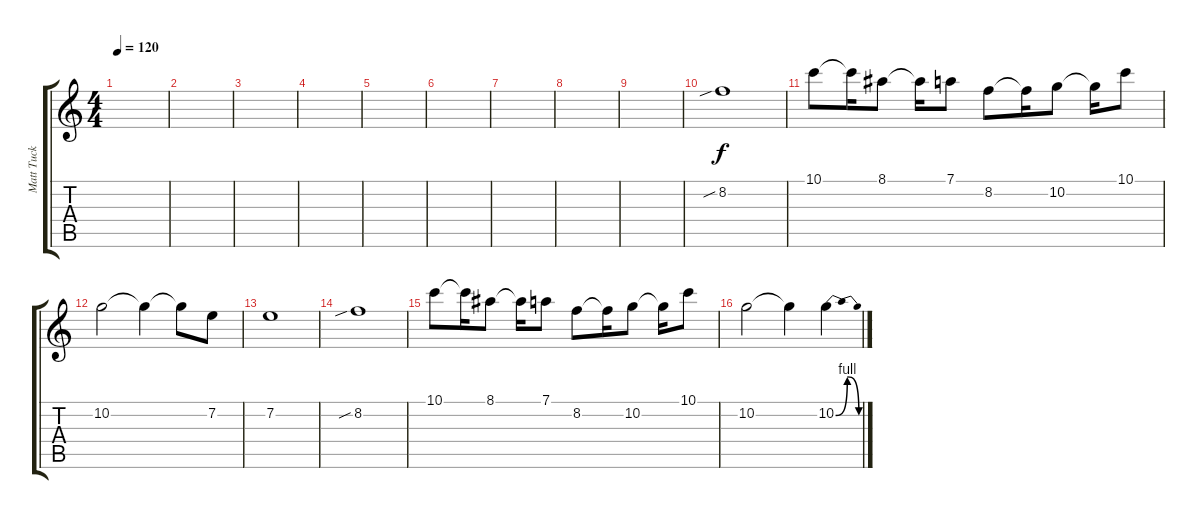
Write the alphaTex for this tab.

\track ("Matt Tuck" "Matt Tuck") {instrument distortionguitar}
\staff {score tabs}
\tuning (D4 A3 F3 C3 G2 D2) {hide}
\ts (4 4)
\tempo 120
\clef g2
\ks c
|
|
|
|
|
|
|
|
|
8.2{sib}.1{volume 14 balance 8} |
10.1.8 10.1{t}.16 8.1.8 8.1{t}.16 7.1.8 8.2.8 8.2{t}.16 10.2.8 10.2{t}.16 10.1.8 |
10.2.2 10.2{t}.4 10.2{t}.8 7.2.8 |
7.2.1 |
8.2{sib}.1 |
10.1.8 10.1{t}.16 8.1.8 8.1{t}.16 7.1.8 8.2.8 8.2{t}.16 10.2.8 10.2{t}.16 10.1.8 |
10.2.2 10.2{t}.4 10.2{be (bendrelease 0 0 15 4 44 4 60 0)}.4
